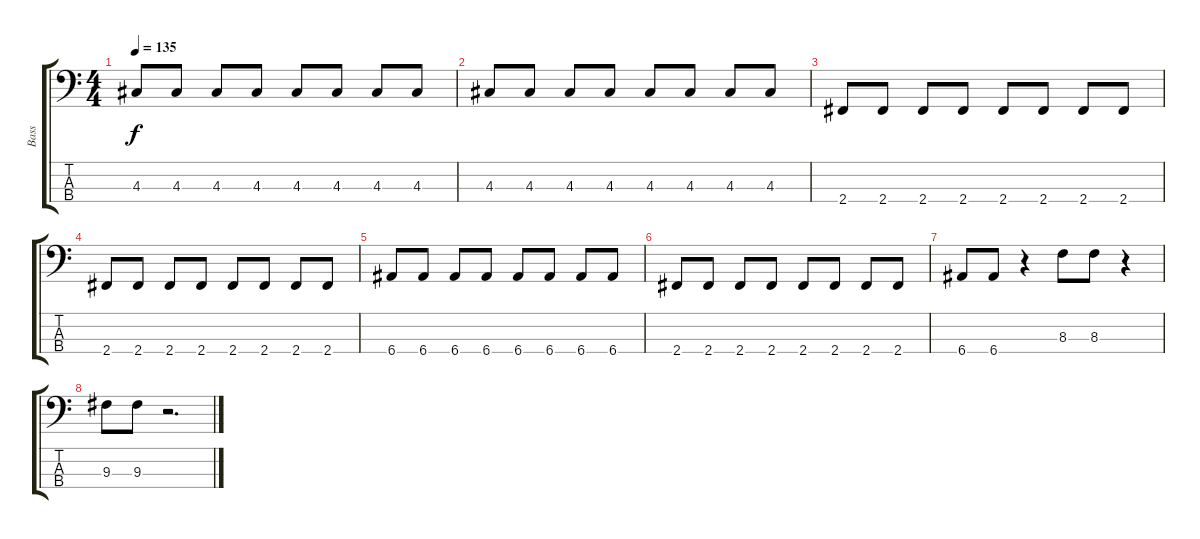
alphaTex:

\track ("Bass" "Bass") {instrument electricbassfinger}
\staff {score tabs}
\tuning (G2 D2 A1 E1) {hide}
\ts (4 4)
\tempo 135
\clef f4
\ks c
4.3.8{dy f} 4.3.8 4.3.8 4.3.8 4.3.8 4.3.8 4.3.8 4.3.8 |
4.3.8 4.3.8 4.3.8 4.3.8 4.3.8 4.3.8 4.3.8 4.3.8 |
2.4.8 2.4.8 2.4.8 2.4.8 2.4.8 2.4.8 2.4.8 2.4.8 |
2.4.8 2.4.8 2.4.8 2.4.8 2.4.8 2.4.8 2.4.8 2.4.8 |
6.4.8 6.4.8 6.4.8 6.4.8 6.4.8 6.4.8 6.4.8 6.4.8 |
2.4.8 2.4.8 2.4.8 2.4.8 2.4.8 2.4.8 2.4.8 2.4.8 |
6.4.8 6.4.8 r.4 8.3.8 8.3.8 r.4 |
9.3.8 9.3.8 r.2{d}
